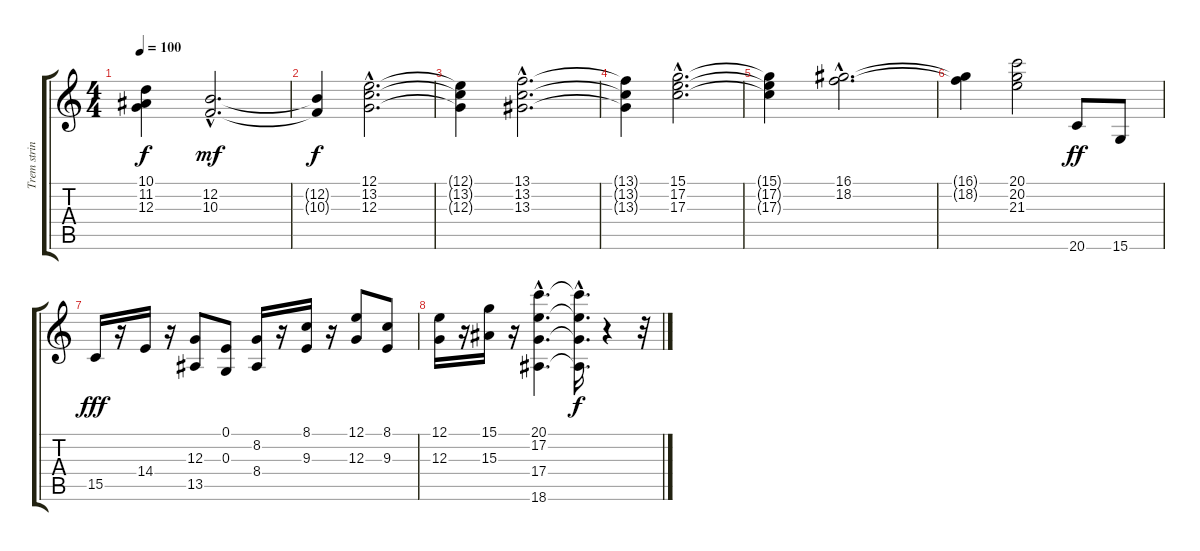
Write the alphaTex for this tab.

\track ("Trem strin" "Trem strin") {instrument tremolostrings}
\staff {score tabs}
\tuning (E4 B3 G3 D3 A2 E2) {hide}
\ts (4 4)
\tempo 100
\clef g2
\ks c
(10.1{t} 11.2{t} 12.3{t}).4{dy f} (12.2{hac} 10.3{hac}).2{d dy mf} |
(12.2{t} 10.3{t}).4{dy f} (12.1{hac} 13.2{hac} 12.3{hac}).2{d} |
(12.1{t} 13.2{t} 12.3{t}).4 (13.1{hac} 13.2{hac} 13.3{hac}).2{d} |
(13.1{t} 13.2{t} 13.3{t}).4 (15.1{hac} 17.2{hac} 17.3{hac}).2{d} |
(15.1{t} 17.2{t} 17.3{t}).4 (16.1{hac} 18.2{hac}).2{d} |
(16.1{t} 18.2{t}).4 (20.1 20.2 21.3).2 20.6.8{dy ff} 15.6.8 |
15.5.16{dy fff} r.16 14.4.16 r.16 (12.3 13.5).8 (0.1 0.3).8 (8.2 8.4).16 r.16 (8.1 9.3).16 r.16 (12.1 12.3).8 (8.1 9.3).8 |
(12.1 12.3).16 r.16 (15.1 15.3).16 r.16 (20.1{hac} 17.2{hac} 17.4{hac} 18.6{hac}).4{d volume 16} (20.1{hac t} 17.2{hac t} 17.4{hac t} 18.6{hac t}).16{d dy f} r.4 r.32
